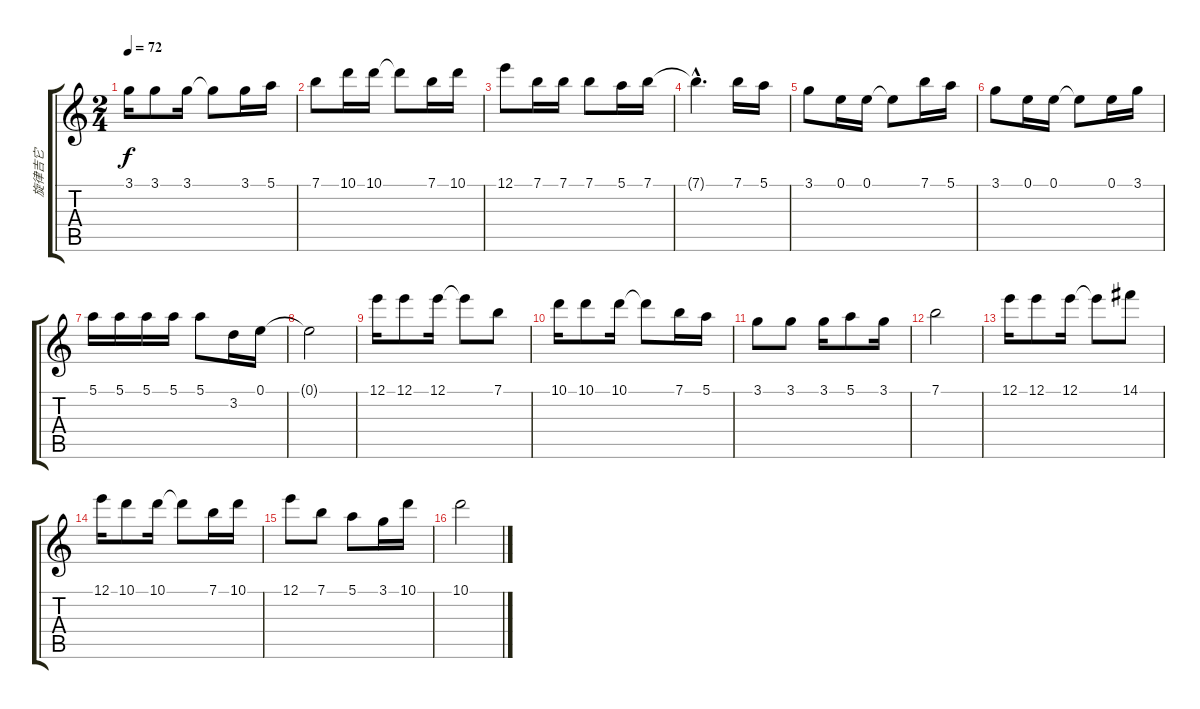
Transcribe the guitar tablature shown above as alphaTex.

\track ("旋律吉它" "旋律吉它") {instrument acousticguitarsteel}
\staff {score tabs}
\tuning (E4 B3 G3 D3 A2 E2) {hide}
\ts (2 4)
\tempo 72
\clef g2
\ks c
3.1.16{dy f} 3.1.8 3.1.16 3.1{t}.8 3.1.16 5.1.16 |
7.1.8 10.1.16 10.1.16 10.1{t}.8 7.1.16 10.1.16 |
12.1.8 7.1.16 7.1.16 7.1.8 5.1.16 7.1.16 |
7.1{hac t}.4{d} 7.1.16 5.1.16 |
3.1.8 0.1.16 0.1.16 0.1{t}.8 7.1.16 5.1.16 |
3.1.8 0.1.16 0.1.16 0.1{t}.8 0.1.16 3.1.16 |
5.1.16 5.1.16 5.1.16 5.1.16 5.1.8 3.2.16 0.1.16 |
0.1{t}.2 |
12.1.16 12.1.8 12.1.16 12.1{t}.8 7.1.8 |
10.1.16 10.1.8 10.1.16 10.1{t}.8 7.1.16 5.1.16 |
3.1.8 3.1.8 3.1.16 5.1.8 3.1.16 |
7.1.2 |
12.1.16 12.1.8 12.1.16 12.1{t}.8 14.1.8 |
12.1.16 10.1.8 10.1.16 10.1{t}.8 7.1.16 10.1.16 |
12.1.8 7.1.8 5.1.8 3.1.16 10.1.16 |
10.1.2
